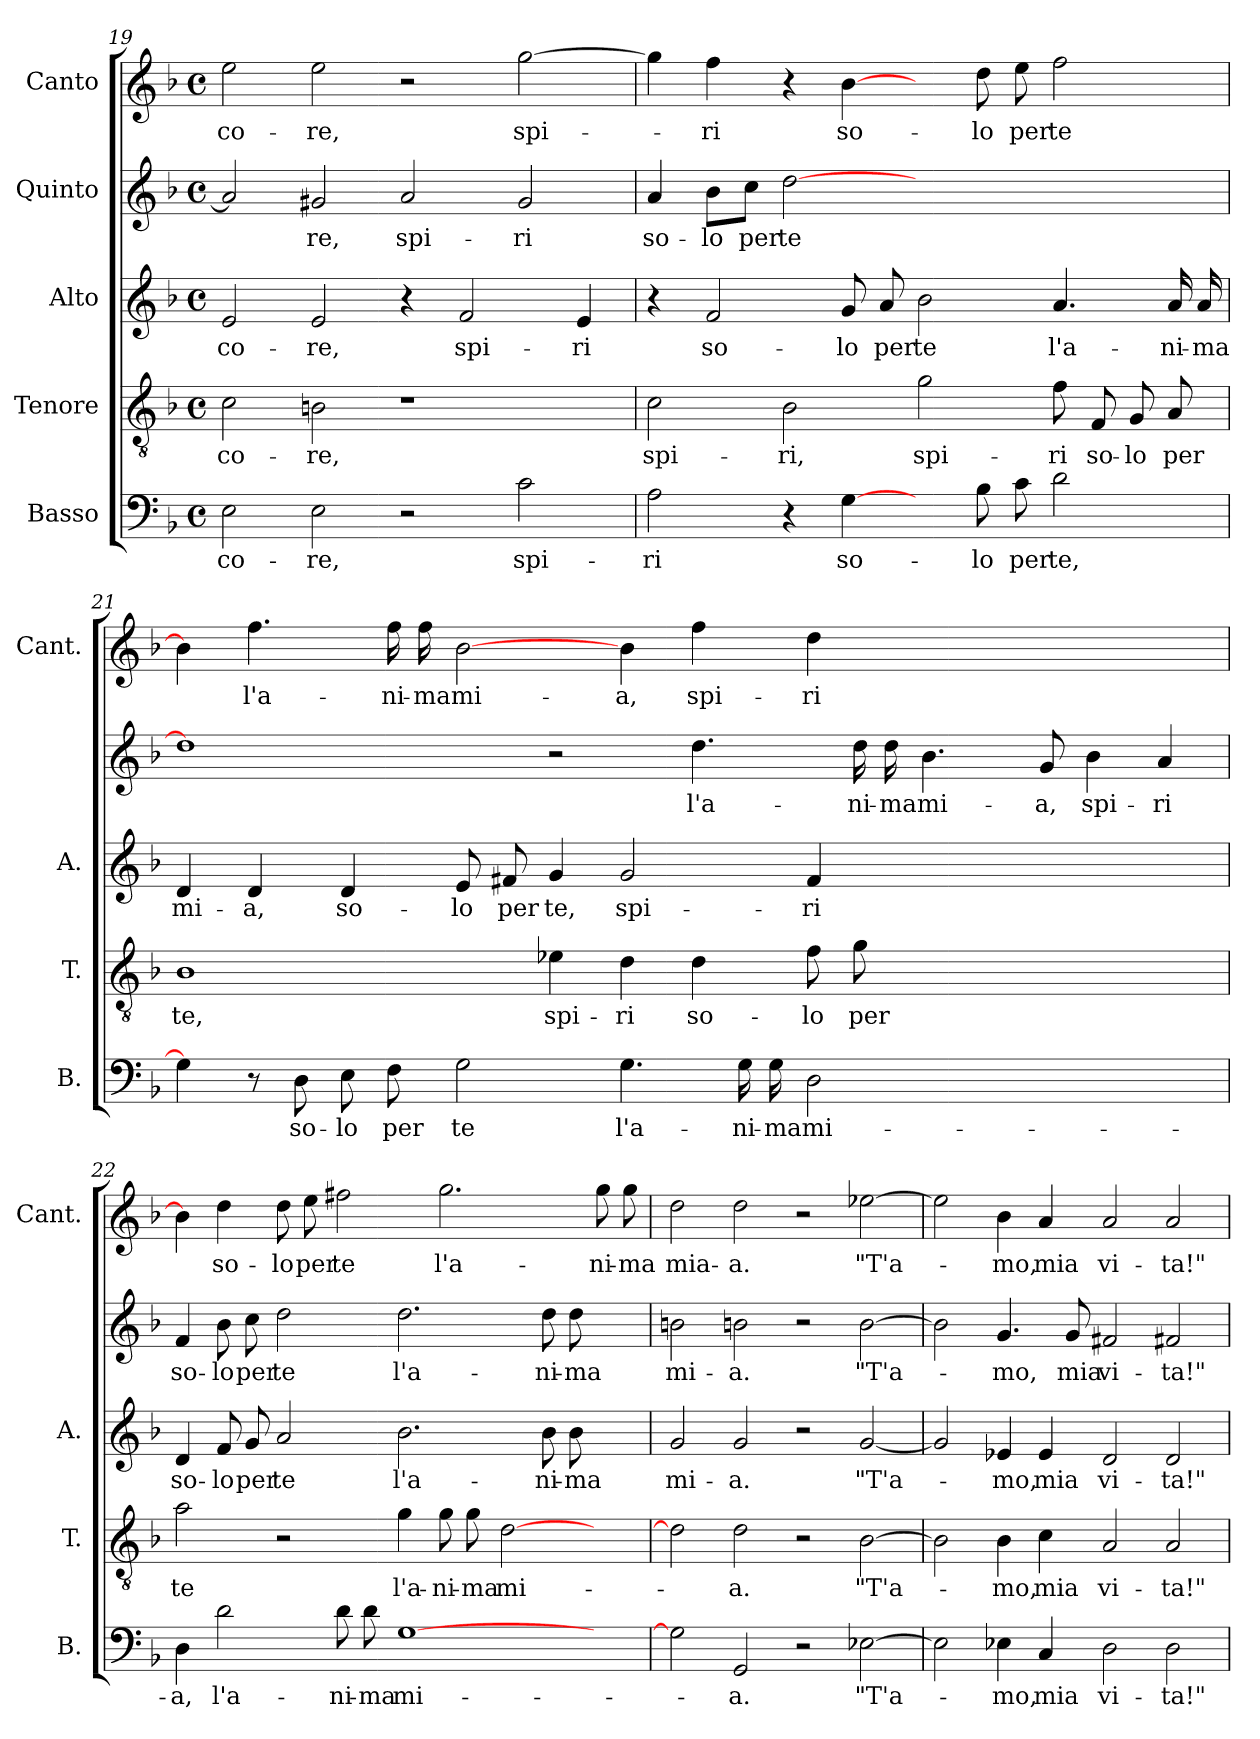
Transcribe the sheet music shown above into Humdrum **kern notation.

**kern	**text	**kern	**text	**kern	**text	**kern	**text	**kern	**text
*part5	*part5	*part4	*part4	*part3	*part3	*part2	*part2	*part1	*part1
*staff5	*staff5	*staff4	*staff4	*staff3	*staff3	*staff2	*staff2	*staff1	*staff1
*I"Basso	*	*I"Tenore	*	*I"Alto	*	*I"Quinto	*	*I"Canto	*
*I'B.	*	*I'T.	*	*I'A.	*	*	*	*I'Cant.	*
!!LO:LB:g=z
*clefF4	*	*clefGv2	*	*clefG2	*	*clefG2	*	*clefG2	*
*k[b-]	*	*k[b-]	*	*k[b-]	*	*k[b-]	*	*k[b-]	*
*F:	*	*F:	*	*F:	*	*F:	*	*F:	*
*M4/4	*	*M4/4	*	*M4/4	*	*M4/4	*	*M4/4	*
*met(c)	*	*met(c)	*	*met(c)	*	*met(c)	*	*met(c)	*
=19	=19	=19	=19	=19	=19	=19	=19	=19	=19
2E\	co-	2c\	co-	2e/	co-	2a/]	.	2ee\	co-
2E\	-re,	2Bn\	-re,	2e/	-re,	2g#X/	-re,	2ee\	-re,
2r	.	1r	.	4r	.	2a/	spi-	2r	.
.	.	.	.	2f/	spi-	.	.	.	.
2c\	spi-	.	.	.	.	2g#/	-ri	[2gg\	spi-
.	.	.	.	4e/	-ri	.	.	.	.
=20	=20	=20	=20	=20	=20	=20	=20	=20	=20
2A\	-ri	2c\	spi-	4r	.	4a/	so-	4gg\]	.
.	.	.	.	2f/	so-	8b-\L	-lo	4ff\	-ri
.	.	.	.	.	.	8cc\J	per	.	.
4r	.	2B-\	-ri,	.	.	[2dd\	te	4r	.
[4G\	so-	.	.	8g/	-lo	.	.	[4b-\	so-
.	.	.	.	8a/	per	.	.	.	.
4ryy	.	2g\	spi-	2b-\	te	1ryy	.	4ryy	.
8B-\	-lo	.	.	.	.	.	.	8dd\	-lo
8c\	per	.	.	.	.	.	.	8ee\	per
2d\	te,	8f\	-ri	4.a/	l'a-	.	.	2ff\	te
.	.	8F/	so-	.	.	.	.	.	.
.	.	8G/	-lo	.	.	.	.	.	.
.	.	8A/	per	16a/	-ni-	.	.	.	.
.	.	.	.	16a/	-ma	.	.	.	.
=21	=21	=21	=21	=21	=21	=21	=21	=21	=21
4G\]	.	1B-\	te,	4d/	mi-	1dd\]	.	4b-\]	.
8r	.	.	.	4d/	-a,	.	.	4.ff\	l'a-
8D\	so-	.	.	.	.	.	.	.	.
8E\	-lo	.	.	4d/	so-	.	.	.	.
8F\	per	.	.	.	.	.	.	16ff\	-ni-
.	.	.	.	.	.	.	.	16ff\	-ma
2G\	te	.	.	8e/	-lo	.	.	[2b-\	mi-
.	.	.	.	8f#X/	per	.	.	.	.
.	.	4e-\	spi-	4g/	te,	2r	.	.	.
4.G\	l'a-	4d\	-ri	2g/	spi-	.	.	4b-\	-a,
.	.	4d\	so-	.	.	4.dd\	l'a-	4ff\	spi-
16G\	-ni-	.	.	.	.	.	.	.	.
16G\	-ma	.	.	.	.	.	.	.	.
2D\	mi-	8f\	-lo	4f#/	-ri	.	.	4dd\	-ri
.	.	8g\	per	.	.	16dd\	-ni-	.	.
.	.	.	.	.	.	16dd\	-ma	.	.
.	.	1ryy	.	1ryy	.	4.b-\	mi-	1ryy	.
2.ryy	.	.	.	.	.	.	.	.	.
.	.	.	.	.	.	8g/	-a,	.	.
.	.	.	.	.	.	4b-\	spi-	.	.
.	.	.	.	.	.	4a/	-ri	.	.
!!LO:PB:g=z
=22	=22	=22	=22	=22	=22	=22	=22	=22	=22
4D\	-a,	2a\	te	4d/	so-	4f/	so-	4b-\]	.
2d\	l'a-	.	.	8f/	-lo	8b-\	-lo	4dd\	so-
.	.	.	.	8g/	per	8cc\	per	.	.
.	.	2r	.	2a/	te	2dd\	te	8dd\	-lo
.	.	.	.	.	.	.	.	8ee\	per
8d\	-ni-	.	.	.	.	.	.	2ff#X\	te
8d\	-ma	.	.	.	.	.	.	.	.
[1G\	mi-	4g\	l'a-	2.b-\	l'a-	2.dd\	l'a-	.	.
.	.	8g\	-ni-	.	.	.	.	2.gg\	l'a-
.	.	8g\	-ma	.	.	.	.	.	.
.	.	[2d\	mi-	.	.	.	.	.	.
.	.	.	.	8b-\	-ni-	8dd\	-ni-	.	.
.	.	.	.	8b-\	-ma	8dd\	-ma	.	.
4ryy	.	4ryy	.	4ryy	.	4ryy	.	8gg\	-ni-
.	.	.	.	.	.	.	.	8gg\	-ma
=23	=23	=23	=23	=23	=23	=23	=23	=23	=23
2G\]	.	2d\]	.	2g/	mi-	2bn\	mi-	2dd\	mia-
2GG/	-a.	2d\	-a.	2g/	-a.	2bn\	-a.	2dd\	-a.
2r	.	2r	.	2r	.	2r	.	2r	.
[2E-X\	"T'a-	[2B-\	"T'a-	[2g/	"T'a-	[2b\	"T'a-	[2ee-X\	"T'a-
=24	=24	=24	=24	=24	=24	=24	=24	=24	=24
2E-\]	.	2B-\]	.	2g/]	.	2b\]	.	2ee-\]	.
4E-\	-mo,	4B-\	-mo,	4e-X/	-mo,	4.g/	-mo,	4b-\	-mo,
4C/	mia	4c\	mia	4e-/	mia	.	.	4a/	mia
.	.	.	.	.	.	8g/	mia	.	.
2D\	vi-	2A/	vi-	2d/	vi-	2f#X/	vi-	2a/	vi-
2D\	-ta!"	2A/	-ta!"	2d/	-ta!"	2f#X/	-ta!"	2a/	-ta!"
=	=	=	=	=	=	=	=	=	=
*-	*-	*-	*-	*-	*-	*-	*-	*-	*-
